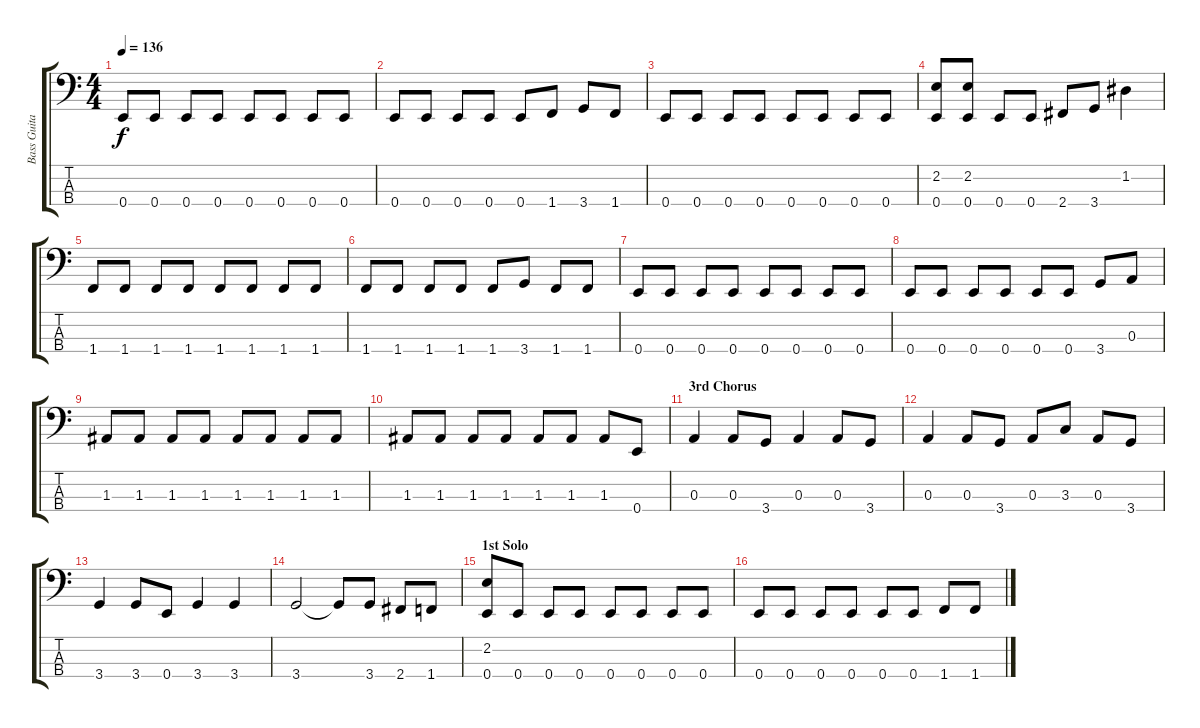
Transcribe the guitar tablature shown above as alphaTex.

\track ("Bass Guitar" "Bass Guita") {instrument electricbasspick}
\staff {score tabs}
\tuning (G2 D2 A1 E1) {hide}
\ts (4 4)
\tempo 136
\clef f4
\ks c
0.4.8{dy f} 0.4.8 0.4.8 0.4.8 0.4.8 0.4.8 0.4.8 0.4.8 |
0.4.8 0.4.8 0.4.8 0.4.8 0.4.8 1.4.8 3.4.8 1.4.8 |
0.4.8 0.4.8 0.4.8 0.4.8 0.4.8 0.4.8 0.4.8 0.4.8 |
(2.2 0.4).8 (2.2 0.4).8 0.4.8 0.4.8 2.4.8 3.4.8 1.2.4 |
1.4.8 1.4.8 1.4.8 1.4.8 1.4.8 1.4.8 1.4.8 1.4.8 |
1.4.8 1.4.8 1.4.8 1.4.8 1.4.8 3.4.8 1.4.8 1.4.8 |
0.4.8 0.4.8 0.4.8 0.4.8 0.4.8 0.4.8 0.4.8 0.4.8 |
0.4.8 0.4.8 0.4.8 0.4.8 0.4.8 0.4.8 3.4.8 0.3.8 |
1.3.8 1.3.8 1.3.8 1.3.8 1.3.8 1.3.8 1.3.8 1.3.8 |
1.3.8 1.3.8 1.3.8 1.3.8 1.3.8 1.3.8 1.3.8 0.4.8 |
\section ("" "3rd Chorus")
0.3.4 0.3.8 3.4.8 0.3.4 0.3.8 3.4.8 |
0.3.4 0.3.8 3.4.8 0.3.8 3.3.8 0.3.8 3.4.8 |
3.4.4 3.4.8 0.4.8 3.4.4 3.4.4 |
3.4.2 3.4{t}.8 3.4.8 2.4.8 1.4.8 |
\section ("" "1st Solo")
(2.2 0.4).8 0.4.8 0.4.8 0.4.8 0.4.8 0.4.8 0.4.8 0.4.8 |
0.4.8 0.4.8 0.4.8 0.4.8 0.4.8 0.4.8 1.4.8 1.4.8
